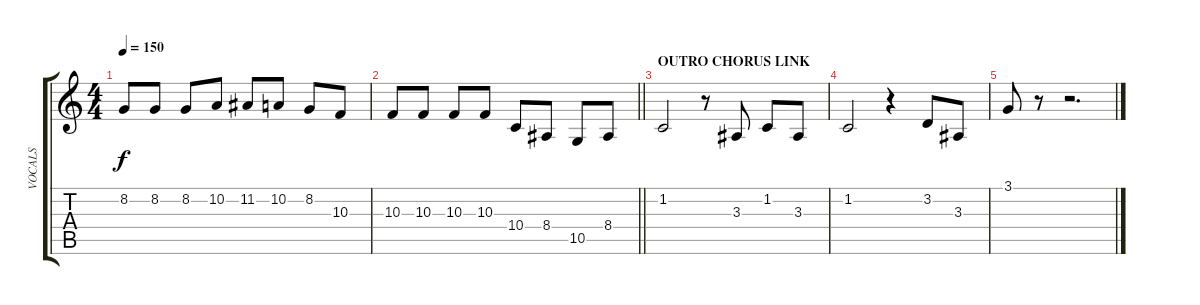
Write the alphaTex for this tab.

\track ("VOCALS" "VOCALS") {solo instrument viola}
\staff {score tabs}
\tuning (E4 B3 G3 D3 A2 E2) {hide}
\ts (4 4)
\tempo 150
\clef g2
\ks c
8.2.8{dy f} 8.2.8 8.2.8 10.2.8 11.2.8 10.2.8 8.2.8 10.3.8 |
\barLineRight lightlight
10.3.8 10.3.8 10.3.8 10.3.8 10.4.8 8.4.8 10.5.8 8.4.8 |
\section ("" "OUTRO CHORUS LINK")
1.2.2 r.8 3.3.8 1.2.8 3.3.8 |
1.2.2 r.4 3.2.8 3.3.8 |
3.1.8 r.8 r.2{d}
